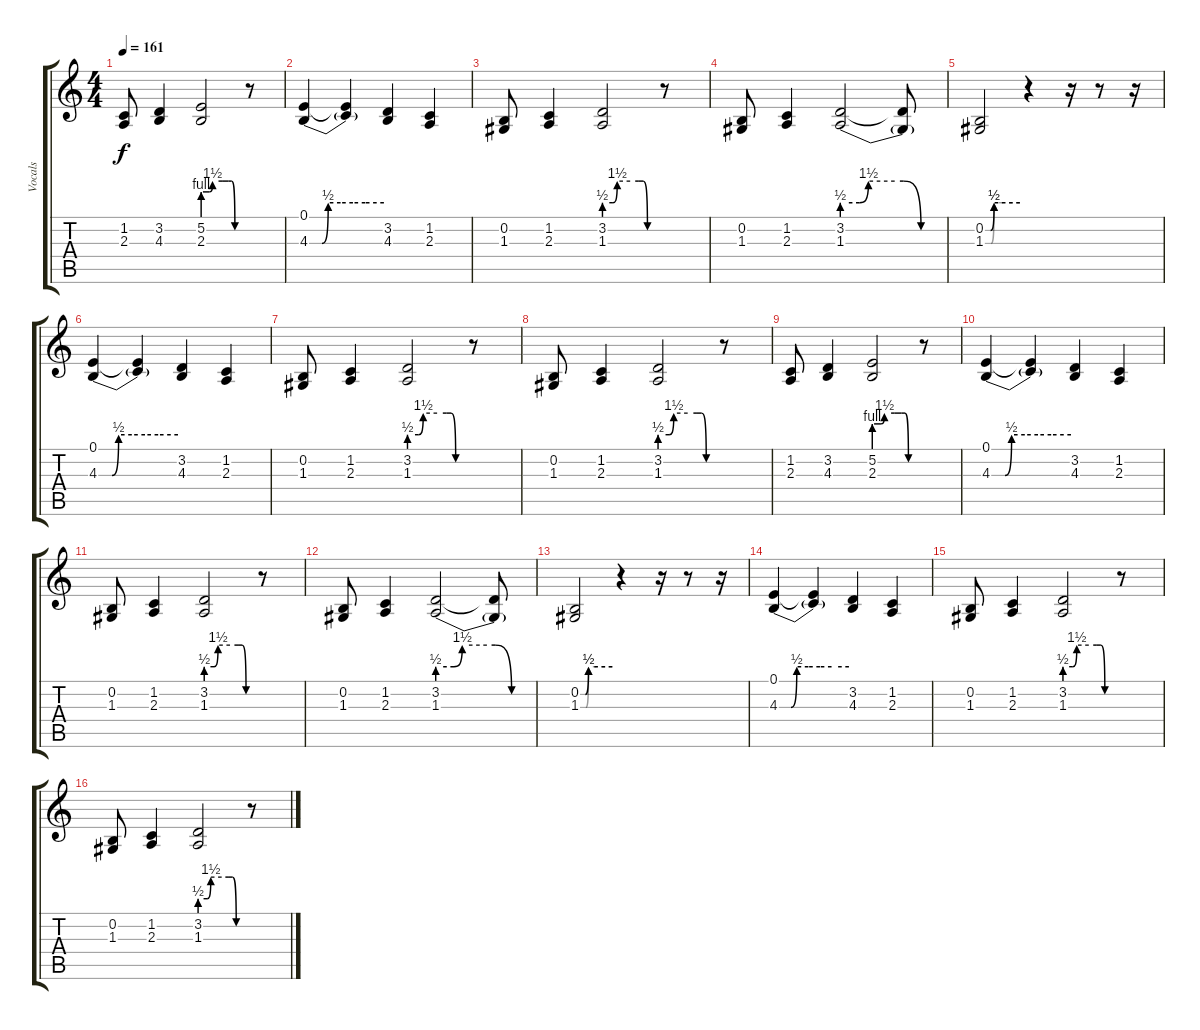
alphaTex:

\track ("Vocals" "Vocals") {instrument lead1square}
\staff {score tabs}
\tuning (E4 B3 G3 D3 A2 E2) {hide}
\ts (4 4)
\tempo 161
\clef g2
\ks c
(1.2 2.3).8{dy f} (3.2 4.3).4 (5.2 2.3{be (custom 0 4 10 4 15 6 30 6 40 6 45 6 50 0 60 0)}).2 r.8 |
(0.1 4.3{be (custom 0 0 10 0 15 2 25 2 35 2 45 2 60 2)}).4 (0.1{t} 4.3{t}).4 (3.2 4.3).4 (1.2 2.3).4 |
(0.2 1.3).8 (1.2 2.3).4 (3.2 1.3{be (custom 0 2 10 2 15 6 30 6 40 6 45 6 50 0 60 0)}).2 r.8 |
(0.2 1.3).8 (1.2 2.3).4 (3.2 1.3{be (custom 0 2 10 2 15 6 30 6 35 6 45 0 50 0 60 0)}).2 (3.2{t} 1.3{t}).8 |
(0.2{be (custom 0 0 9 0 15 2 60 2)} 1.3{be (custom 0 0 10 0 15 2 30 2 60 2)}).2 r.4 r.16 r.8 r.16 |
(0.1 4.3{be (custom 0 0 10 0 15 2 25 2 35 2 45 2 60 2)}).4{instrument lead1square} (0.1{t} 4.3{t}).4 (3.2 4.3).4 (1.2 2.3).4 |
(0.2 1.3).8 (1.2 2.3).4 (3.2 1.3{be (custom 0 2 10 2 15 6 30 6 40 6 45 6 50 0 60 0)}).2 r.8 |
(0.2 1.3).8 (1.2 2.3).4 (3.2 1.3{be (custom 0 2 10 2 15 6 30 6 40 6 45 6 50 0 60 0)}).2 r.8 |
(1.2 2.3).8 (3.2 4.3).4 (5.2 2.3{be (custom 0 4 10 4 15 6 30 6 40 6 45 6 50 0 60 0)}).2 r.8 |
(0.1 4.3{be (custom 0 0 10 0 15 2 25 2 35 2 45 2 60 2)}).4 (0.1{t} 4.3{t}).4 (3.2 4.3).4 (1.2 2.3).4 |
(0.2 1.3).8 (1.2 2.3).4 (3.2 1.3{be (custom 0 2 10 2 15 6 30 6 40 6 45 6 50 0 60 0)}).2 r.8 |
(0.2 1.3).8 (1.2 2.3).4 (3.2 1.3{be (custom 0 2 10 2 15 6 30 6 35 6 45 0 50 0 60 0)}).2 (3.2{t} 1.3{t}).8 |
(0.2{be (custom 0 0 9 0 15 2 60 2)} 1.3{be (custom 0 0 10 0 15 2 30 2 60 2)}).2 r.4 r.16 r.8 r.16 |
(0.1 4.3{be (custom 0 0 10 0 15 2 25 2 35 2 45 2 60 2)}).4{instrument lead1square} (0.1{t} 4.3{t}).4 (3.2 4.3).4 (1.2 2.3).4 |
(0.2 1.3).8 (1.2 2.3).4 (3.2 1.3{be (custom 0 2 10 2 15 6 30 6 40 6 45 6 50 0 60 0)}).2 r.8 |
(0.2 1.3).8 (1.2 2.3).4 (3.2 1.3{be (custom 0 2 10 2 15 6 30 6 40 6 45 6 50 0 60 0)}).2 r.8
